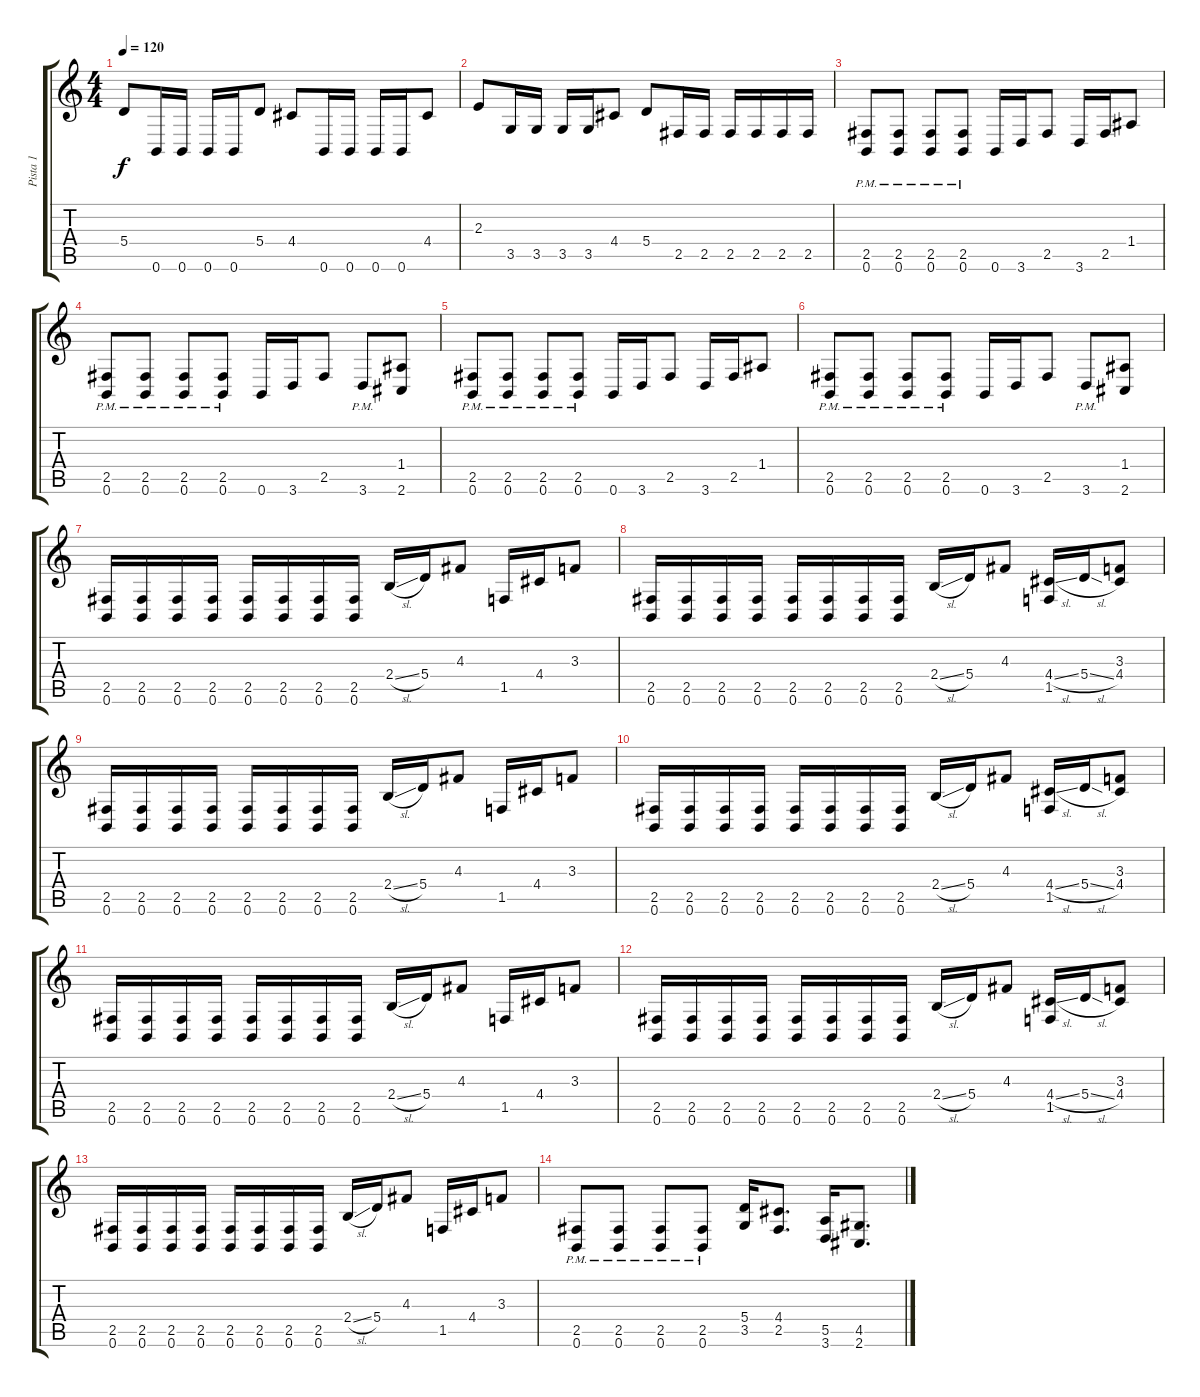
\track ("Pista 1" "Pista 1") {instrument distortionguitar}
\staff {score tabs}
\tuning (B3 Gb3 D3 A2 E2 B1) {hide}
\ts (4 4)
\tempo 120
\clef g2
\ks c
5.4.8{dy f} 0.6.16 0.6.16 0.6.16 0.6.16 5.4.8 4.4.8 0.6.16 0.6.16 0.6.16 0.6.16 4.4.8 |
2.3.8 3.5.16 3.5.16 3.5.16 3.5.16 4.4.8 5.4.8 2.5.16 2.5.16 2.5.16 2.5.16 2.5.16 2.5.16 |
(2.5{pm} 0.6{pm}).8 (2.5{pm} 0.6{pm}).8 (2.5{pm} 0.6{pm}).8 (2.5{pm} 0.6{pm}).8 0.6.16 3.6.16 2.5.8 3.6.16 2.5.16 1.4.8 |
(2.5{pm} 0.6{pm}).8 (2.5{pm} 0.6{pm}).8 (2.5{pm} 0.6{pm}).8 (2.5{pm} 0.6{pm}).8 0.6.16 3.6.16 2.5.8 3.6{pm}.8 (1.4 2.6).8 |
(2.5{pm} 0.6{pm}).8 (2.5{pm} 0.6{pm}).8 (2.5{pm} 0.6{pm}).8 (2.5{pm} 0.6{pm}).8 0.6.16 3.6.16 2.5.8 3.6.16 2.5.16 1.4.8 |
(2.5{pm} 0.6{pm}).8 (2.5{pm} 0.6{pm}).8 (2.5{pm} 0.6{pm}).8 (2.5{pm} 0.6{pm}).8 0.6.16 3.6.16 2.5.8 3.6{pm}.8 (1.4 2.6).8 |
(2.5 0.6).16 (2.5 0.6).16 (2.5 0.6).16 (2.5 0.6).16 (2.5 0.6).16 (2.5 0.6).16 (2.5 0.6).16 (2.5 0.6).16 2.4{sl}.16 5.4.16 4.3.8 1.5.16 4.4.16 3.3.8 |
(2.5 0.6).16 (2.5 0.6).16 (2.5 0.6).16 (2.5 0.6).16 (2.5 0.6).16 (2.5 0.6).16 (2.5 0.6).16 (2.5 0.6).16 2.4{sl}.16 5.4.16 4.3.8 (4.4{sl} 1.5).16 5.4{sl}.16 (3.3 4.4).8 |
(2.5 0.6).16 (2.5 0.6).16 (2.5 0.6).16 (2.5 0.6).16 (2.5 0.6).16 (2.5 0.6).16 (2.5 0.6).16 (2.5 0.6).16 2.4{sl}.16 5.4.16 4.3.8 1.5.16 4.4.16 3.3.8 |
(2.5 0.6).16 (2.5 0.6).16 (2.5 0.6).16 (2.5 0.6).16 (2.5 0.6).16 (2.5 0.6).16 (2.5 0.6).16 (2.5 0.6).16 2.4{sl}.16 5.4.16 4.3.8 (4.4{sl} 1.5).16 5.4{sl}.16 (3.3 4.4).8 |
(2.5 0.6).16 (2.5 0.6).16 (2.5 0.6).16 (2.5 0.6).16 (2.5 0.6).16 (2.5 0.6).16 (2.5 0.6).16 (2.5 0.6).16 2.4{sl}.16 5.4.16 4.3.8 1.5.16 4.4.16 3.3.8 |
(2.5 0.6).16 (2.5 0.6).16 (2.5 0.6).16 (2.5 0.6).16 (2.5 0.6).16 (2.5 0.6).16 (2.5 0.6).16 (2.5 0.6).16 2.4{sl}.16 5.4.16 4.3.8 (4.4{sl} 1.5).16 5.4{sl}.16 (3.3 4.4).8 |
(2.5 0.6).16 (2.5 0.6).16 (2.5 0.6).16 (2.5 0.6).16 (2.5 0.6).16 (2.5 0.6).16 (2.5 0.6).16 (2.5 0.6).16 2.4{sl}.16 5.4.16 4.3.8 1.5.16 4.4.16 3.3.8 |
(2.5{pm} 0.6{pm}).8 (2.5{pm} 0.6{pm}).8 (2.5{pm} 0.6{pm}).8 (2.5{pm} 0.6{pm}).8 (5.4 3.5).16 (4.4 2.5).8{d} (5.5 3.6).16 (4.5 2.6).8{d}
